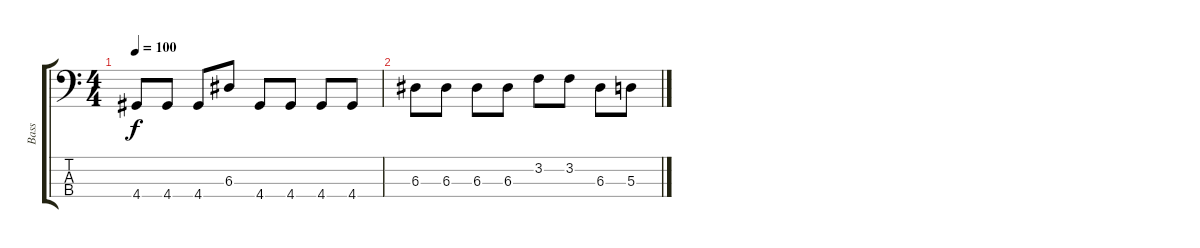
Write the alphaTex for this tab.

\track ("Bass" "Bass") {instrument electricbassfinger}
\staff {score tabs}
\tuning (G2 D2 A1 E1) {hide}
\ts (4 4)
\tempo 100
\clef f4
\ks c
4.4.8{dy f} 4.4.8 4.4.8 6.3.8 4.4.8 4.4.8 4.4.8 4.4.8 |
6.3.8 6.3.8 6.3.8 6.3.8 3.2.8 3.2.8 6.3.8 5.3.8
